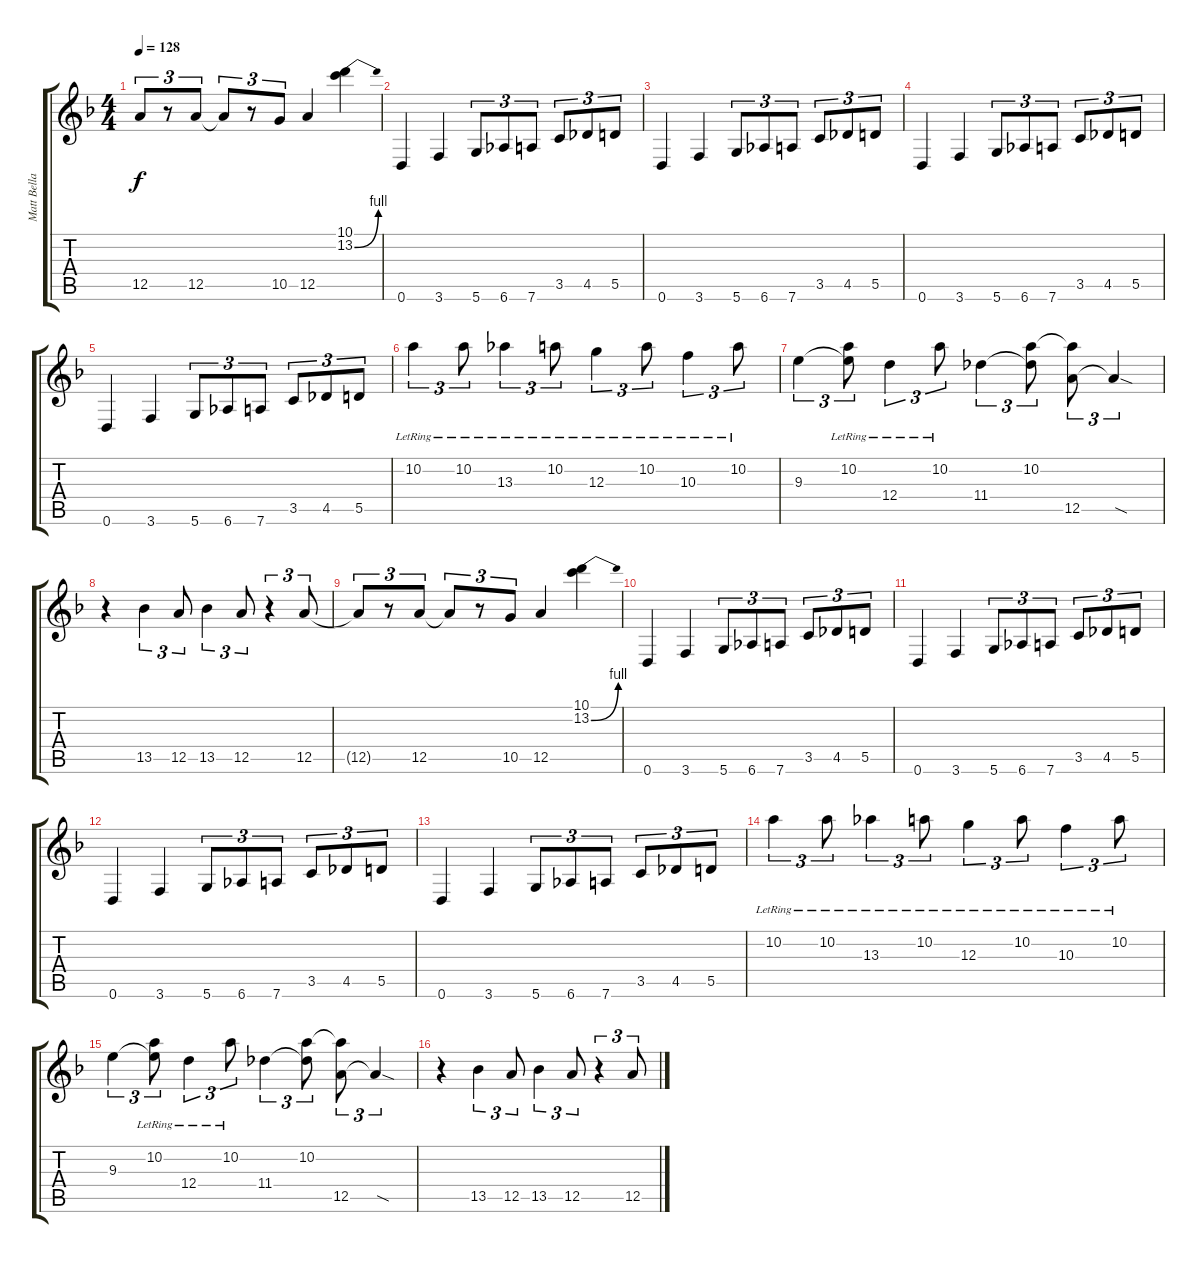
\track ("Matt Bellamy Guitar" "Matt Bella") {instrument overdrivenguitar}
\staff {score tabs}
\tuning (E4 B3 G3 D3 A2 D2) {hide}
\ts (4 4)
\tempo 128
\clef g2
\ks dminor
12.5{t}.8{tu (3 2) dy f} r.8{tu (3 2)} 12.5.8{tu (3 2)} 12.5{t}.8{tu (3 2)} r.8{tu (3 2)} 10.5.8{tu (3 2)} 12.5.4 (10.1 13.2{be (bend 0 0 60 4)}).4 |
0.6.4 3.6.4 5.6.8{tu (3 2)} 6.6.8{tu (3 2)} 7.6.8{tu (3 2)} 3.5.8{tu (3 2)} 4.5.8{tu (3 2)} 5.5.8{tu (3 2)} |
0.6.4 3.6.4 5.6.8{tu (3 2)} 6.6.8{tu (3 2)} 7.6.8{tu (3 2)} 3.5.8{tu (3 2)} 4.5.8{tu (3 2)} 5.5.8{tu (3 2)} |
0.6.4 3.6.4 5.6.8{tu (3 2)} 6.6.8{tu (3 2)} 7.6.8{tu (3 2)} 3.5.8{tu (3 2)} 4.5.8{tu (3 2)} 5.5.8{tu (3 2)} |
0.6.4 3.6.4 5.6.8{tu (3 2)} 6.6.8{tu (3 2)} 7.6.8{tu (3 2)} 3.5.8{tu (3 2)} 4.5.8{tu (3 2)} 5.5.8{tu (3 2)} |
10.2{lr}.4{tu (3 2)} 10.2{lr}.8{tu (3 2)} 13.3{lr}.4{tu (3 2)} 10.2{lr}.8{tu (3 2)} 12.3{lr}.4{tu (3 2)} 10.2{lr}.8{tu (3 2)} 10.3{lr}.4{tu (3 2)} 10.2{lr}.8{tu (3 2)} |
9.3.4{tu (3 2)} (10.2{lr} 9.3{t}).8{tu (3 2)} 12.4{lr}.4{tu (3 2)} 10.2{lr}.8{tu (3 2)} 11.4.4{tu (3 2)} (10.2 11.4{t}).8{tu (3 2)} (10.2{t} 12.5).8{tu (3 2)} 12.5{sod t}.4{tu (3 2)} |
r.4 13.5.4{tu (3 2)} 12.5.8{tu (3 2)} 13.5.4{tu (3 2)} 12.5.8{tu (3 2)} r.4{tu (3 2)} 12.5.8{tu (3 2)} |
12.5{t}.8{tu (3 2)} r.8{tu (3 2)} 12.5.8{tu (3 2)} 12.5{t}.8{tu (3 2)} r.8{tu (3 2)} 10.5.8{tu (3 2)} 12.5.4 (10.1 13.2{be (bend 0 0 60 4)}).4 |
0.6.4 3.6.4 5.6.8{tu (3 2)} 6.6.8{tu (3 2)} 7.6.8{tu (3 2)} 3.5.8{tu (3 2)} 4.5.8{tu (3 2)} 5.5.8{tu (3 2)} |
0.6.4 3.6.4 5.6.8{tu (3 2)} 6.6.8{tu (3 2)} 7.6.8{tu (3 2)} 3.5.8{tu (3 2)} 4.5.8{tu (3 2)} 5.5.8{tu (3 2)} |
0.6.4 3.6.4 5.6.8{tu (3 2)} 6.6.8{tu (3 2)} 7.6.8{tu (3 2)} 3.5.8{tu (3 2)} 4.5.8{tu (3 2)} 5.5.8{tu (3 2)} |
0.6.4 3.6.4 5.6.8{tu (3 2)} 6.6.8{tu (3 2)} 7.6.8{tu (3 2)} 3.5.8{tu (3 2)} 4.5.8{tu (3 2)} 5.5.8{tu (3 2)} |
10.2{lr}.4{tu (3 2)} 10.2{lr}.8{tu (3 2)} 13.3{lr}.4{tu (3 2)} 10.2{lr}.8{tu (3 2)} 12.3{lr}.4{tu (3 2)} 10.2{lr}.8{tu (3 2)} 10.3{lr}.4{tu (3 2)} 10.2{lr}.8{tu (3 2)} |
9.3.4{tu (3 2)} (10.2{lr} 9.3{t}).8{tu (3 2)} 12.4{lr}.4{tu (3 2)} 10.2{lr}.8{tu (3 2)} 11.4.4{tu (3 2)} (10.2 11.4{t}).8{tu (3 2)} (10.2{t} 12.5).8{tu (3 2)} 12.5{sod t}.4{tu (3 2)} |
r.4 13.5.4{tu (3 2)} 12.5.8{tu (3 2)} 13.5.4{tu (3 2)} 12.5.8{tu (3 2)} r.4{tu (3 2)} 12.5.8{tu (3 2)}
